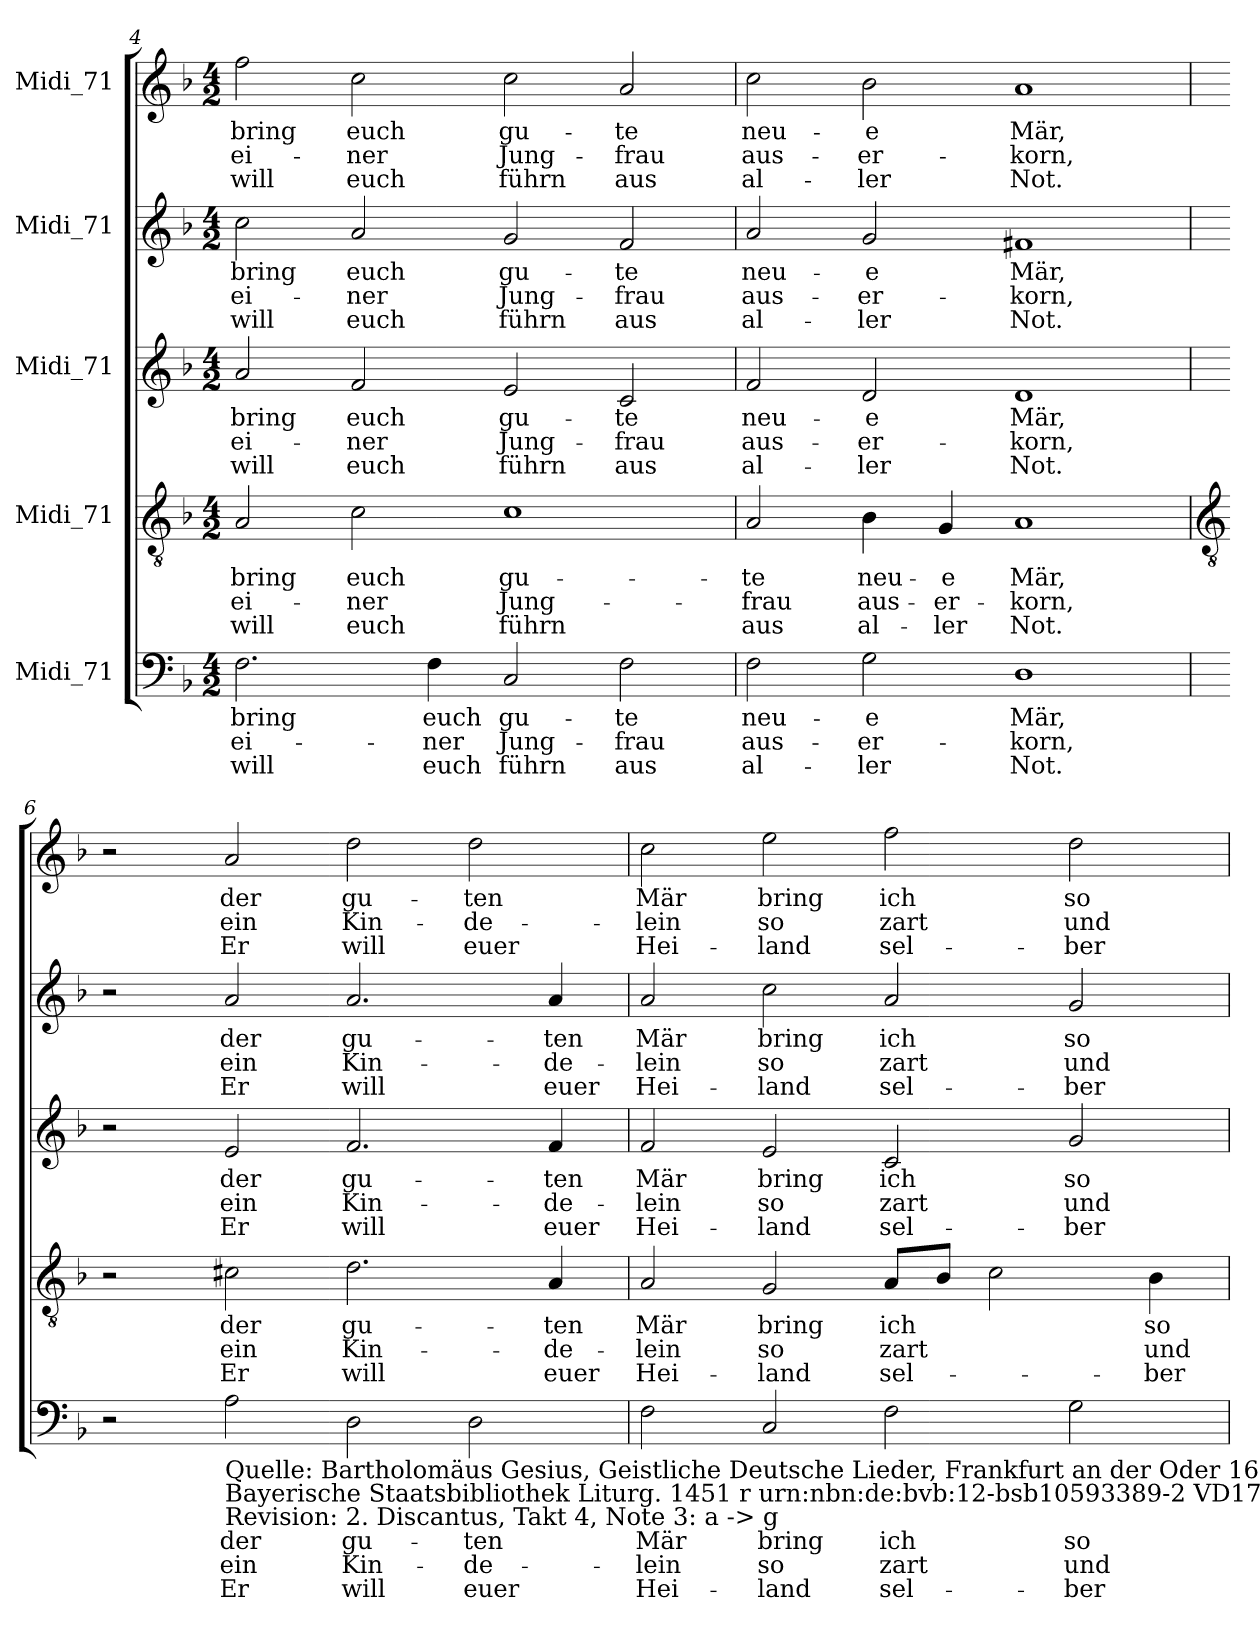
**kern	**text	**text	**text	**kern	**text	**text	**text	**kern	**text	**text	**text	**kern	**text	**text	**text	**kern	**text	**text	**text
*part5	*part5	*part5	*part5	*part4	*part4	*part4	*part4	*part3	*part3	*part3	*part3	*part2	*part2	*part2	*part2	*part1	*part1	*part1	*part1
*staff5	*staff5	*staff5	*staff5	*staff4	*staff4	*staff4	*staff4	*staff3	*staff3	*staff3	*staff3	*staff2	*staff2	*staff2	*staff2	*staff1	*staff1	*staff1	*staff1
*I"Midi_71	*	*	*	*I"Midi_71	*	*	*	*I"Midi_71	*	*	*	*I"Midi_71	*	*	*	*I"Midi_71	*	*	*
*clefF4	*	*	*	*clefGv2	*	*	*	*clefG2	*	*	*	*clefG2	*	*	*	*clefG2	*	*	*
*k[b-]	*	*	*	*k[b-]	*	*	*	*k[b-]	*	*	*	*k[b-]	*	*	*	*k[b-]	*	*	*
*F:	*	*	*	*F:	*	*	*	*F:	*	*	*	*F:	*	*	*	*F:	*	*	*
*M4/2	*	*	*	*M4/2	*	*	*	*M4/2	*	*	*	*M4/2	*	*	*	*M4/2	*	*	*
=4	=4	=4	=4	=4	=4	=4	=4	=4	=4	=4	=4	=4	=4	=4	=4	=4	=4	=4	=4
!	!LO:LY:b	!LO:LY:b	!LO:LY:b	!	!LO:LY:b	!LO:LY:b	!LO:LY:b	!	!LO:LY:b	!LO:LY:b	!LO:LY:b	!	!LO:LY:b	!LO:LY:b	!LO:LY:b	!	!LO:LY:b	!LO:LY:b	!LO:LY:b
2.F	bring	ei-	-will	2A	bring	ei-	-will	2a	bring	ei-	-will	2cc	bring	ei-	-will	2ff	bring	ei-	-will
!	!	!	!	!	!LO:LY:b	!LO:LY:b	!LO:LY:b	!	!LO:LY:b	!LO:LY:b	!LO:LY:b	!	!LO:LY:b	!LO:LY:b	!LO:LY:b	!	!LO:LY:b	!LO:LY:b	!LO:LY:b
.	.	.	.	2c	euch	ner	euch	2f	euch	ner	euch	2a	euch	ner	euch	2cc	euch	ner	euch
!	!LO:LY:b	!LO:LY:b	!LO:LY:b	!	!	!	!	!	!	!	!	!	!	!	!	!	!	!	!
4F	euch	ner	euch	.	.	.	.	.	.	.	.	.	.	.	.	.	.	.	.
!	!LO:LY:b	!LO:LY:b	!LO:LY:b	!	!LO:LY:b	!LO:LY:b	!LO:LY:b	!	!LO:LY:b	!LO:LY:b	!LO:LY:b	!	!LO:LY:b	!LO:LY:b	!LO:LY:b	!	!LO:LY:b	!LO:LY:b	!LO:LY:b
2C	gu-	-Jung-	-führn	1c	gu-	-Jung-	-führn	2e	gu-	-Jung-	-führn	2g	gu-	-Jung-	-führn	2cc	gu-	-Jung-	-führn
!	!LO:LY:b	!LO:LY:b	!LO:LY:b	!	!	!	!	!	!LO:LY:b	!LO:LY:b	!LO:LY:b	!	!LO:LY:b	!LO:LY:b	!LO:LY:b	!	!LO:LY:b	!LO:LY:b	!LO:LY:b
2F	te	frau	aus	.	.	.	.	2c	te	frau	aus	2f	te	frau	aus	2a	te	frau	aus
=5	=5	=5	=5	=5	=5	=5	=5	=5	=5	=5	=5	=5	=5	=5	=5	=5	=5	=5	=5
!	!LO:LY:b	!LO:LY:b	!LO:LY:b	!	!LO:LY:b	!LO:LY:b	!LO:LY:b	!	!LO:LY:b	!LO:LY:b	!LO:LY:b	!	!LO:LY:b	!LO:LY:b	!LO:LY:b	!	!LO:LY:b	!LO:LY:b	!LO:LY:b
2F	neu-	-aus-	-al-	2A	te	frau	aus	2f	neu-	-aus-	-al-	2a	neu-	-aus-	-al-	2cc	neu-	-aus-	-al-
!	!LO:LY:b	!LO:LY:b	!LO:LY:b	!	!LO:LY:b	!LO:LY:b	!LO:LY:b	!	!LO:LY:b	!LO:LY:b	!LO:LY:b	!	!LO:LY:b	!LO:LY:b	!LO:LY:b	!	!LO:LY:b	!LO:LY:b	!LO:LY:b
2G	-e	er-	-ler	4B-	neu-	-aus-	-al-	2d	-e	er-	-ler	2g	-e	er-	-ler	2b-	-e	er-	-ler
!	!	!	!	!	!LO:LY:b	!LO:LY:b	!LO:LY:b	!	!	!	!	!	!	!	!	!	!	!	!
.	.	.	.	4G	-e	er-	-ler	.	.	.	.	.	.	.	.	.	.	.	.
!	!LO:LY:b	!LO:LY:b	!LO:LY:b	!	!LO:LY:b	!LO:LY:b	!LO:LY:b	!	!LO:LY:b	!LO:LY:b	!LO:LY:b	!	!LO:LY:b	!LO:LY:b	!LO:LY:b	!	!LO:LY:b	!LO:LY:b	!LO:LY:b
1D	Mär,	korn,	Not.	1A	Mär,	korn,	Not.	1d	Mär,	korn,	Not.	1f#X	Mär,	korn,	Not.	1a	Mär,	korn,	Not.
!!LO:LB:g=z
=6	=6	=6	=6	=6	=6	=6	=6	=6	=6	=6	=6	=6	=6	=6	=6	=6	=6	=6	=6
*	*	*	*	*clefGv2	*	*	*	*	*	*	*	*	*	*	*	*	*	*	*
2r	.	.	.	2r	.	.	.	2r	.	.	.	2r	.	.	.	2r	.	.	.
!LO:TX:b:t=Quelle&colon; Bartholomäus Gesius, Geistliche Deutsche Lieder, Frankfurt an der Oder 1601, \nBayerische Staatsbibliothek Liturg. 1451 r urn&colon;nbn&colon;de&colon;bvb&colon;12-bsb10593389-2 VD17 3&colon;672094R\nRevision&colon; 2. Discantus, Takt 4, Note 3&colon; a -> g	!	!	!	!	!	!	!	!	!	!	!	!	!	!	!	!	!	!	!
!	!LO:LY:b	!LO:LY:b	!LO:LY:b	!	!LO:LY:b	!LO:LY:b	!LO:LY:b	!	!LO:LY:b	!LO:LY:b	!LO:LY:b	!	!LO:LY:b	!LO:LY:b	!LO:LY:b	!	!LO:LY:b	!LO:LY:b	!LO:LY:b
2A	der	ein	Er	2c#X	der	ein	Er	2e	der	ein	Er	2a	der	ein	Er	2a	der	ein	Er
!	!LO:LY:b	!LO:LY:b	!LO:LY:b	!	!LO:LY:b	!LO:LY:b	!LO:LY:b	!	!LO:LY:b	!LO:LY:b	!LO:LY:b	!	!LO:LY:b	!LO:LY:b	!LO:LY:b	!	!LO:LY:b	!LO:LY:b	!LO:LY:b
2D	gu-	-Kin-	-will	2.d	gu-	-Kin-	-will	2.f	gu-	-Kin-	-will	2.a	gu-	-Kin-	-will	2dd	gu-	-Kin-	-will
!	!LO:LY:b	!LO:LY:b	!LO:LY:b	!	!	!	!	!	!	!	!	!	!	!	!	!	!LO:LY:b	!LO:LY:b	!LO:LY:b
2D	ten	de-	-euer	.	.	.	.	.	.	.	.	.	.	.	.	2dd	ten	de-	-euer
!	!	!	!	!	!LO:LY:b	!LO:LY:b	!LO:LY:b	!	!LO:LY:b	!LO:LY:b	!LO:LY:b	!	!LO:LY:b	!LO:LY:b	!LO:LY:b	!	!	!	!
.	.	.	.	4A	ten	de-	-euer	4f	ten	de-	-euer	4a	ten	de-	-euer	.	.	.	.
=7	=7	=7	=7	=7	=7	=7	=7	=7	=7	=7	=7	=7	=7	=7	=7	=7	=7	=7	=7
!	!LO:LY:b	!LO:LY:b	!LO:LY:b	!	!LO:LY:b	!LO:LY:b	!LO:LY:b	!	!LO:LY:b	!LO:LY:b	!LO:LY:b	!	!LO:LY:b	!LO:LY:b	!LO:LY:b	!	!LO:LY:b	!LO:LY:b	!LO:LY:b
2F	Mär	lein	Hei-	2A	Mär	lein	Hei-	2f	Mär	lein	Hei-	2a	Mär	lein	Hei-	2cc	Mär	lein	Hei-
!	!LO:LY:b	!LO:LY:b	!LO:LY:b	!	!LO:LY:b	!LO:LY:b	!LO:LY:b	!	!LO:LY:b	!LO:LY:b	!LO:LY:b	!	!LO:LY:b	!LO:LY:b	!LO:LY:b	!	!LO:LY:b	!LO:LY:b	!LO:LY:b
2C	-bring	so	land	2G	-bring	so	land	2e	-bring	so	land	2cc	-bring	so	land	2ee	-bring	so	land
!	!LO:LY:b	!LO:LY:b	!LO:LY:b	!	!LO:LY:b	!LO:LY:b	!LO:LY:b	!	!LO:LY:b	!LO:LY:b	!LO:LY:b	!	!LO:LY:b	!LO:LY:b	!LO:LY:b	!	!LO:LY:b	!LO:LY:b	!LO:LY:b
2F	ich	zart	sel-	8AL	ich	zart	sel-	2c	ich	zart	sel-	2a	ich	zart	sel-	2ff	ich	zart	sel-
.	.	.	.	8B-J	.	.	.	.	.	.	.	.	.	.	.	.	.	.	.
.	.	.	.	2c	.	.	.	.	.	.	.	.	.	.	.	.	.	.	.
!	!LO:LY:b	!LO:LY:b	!LO:LY:b	!	!	!	!	!	!LO:LY:b	!LO:LY:b	!LO:LY:b	!	!LO:LY:b	!LO:LY:b	!LO:LY:b	!	!LO:LY:b	!LO:LY:b	!LO:LY:b
2G	-so	und	ber	.	.	.	.	2g	-so	und	ber	2g	-so	und	ber	2dd	-so	und	ber
!	!	!	!	!	!LO:LY:b	!LO:LY:b	!LO:LY:b	!	!	!	!	!	!	!	!	!	!	!	!
.	.	.	.	4B-	-so	und	ber	.	.	.	.	.	.	.	.	.	.	.	.
=	=	=	=	=	=	=	=	=	=	=	=	=	=	=	=	=	=	=	=
*-	*-	*-	*-	*-	*-	*-	*-	*-	*-	*-	*-	*-	*-	*-	*-	*-	*-	*-	*-
